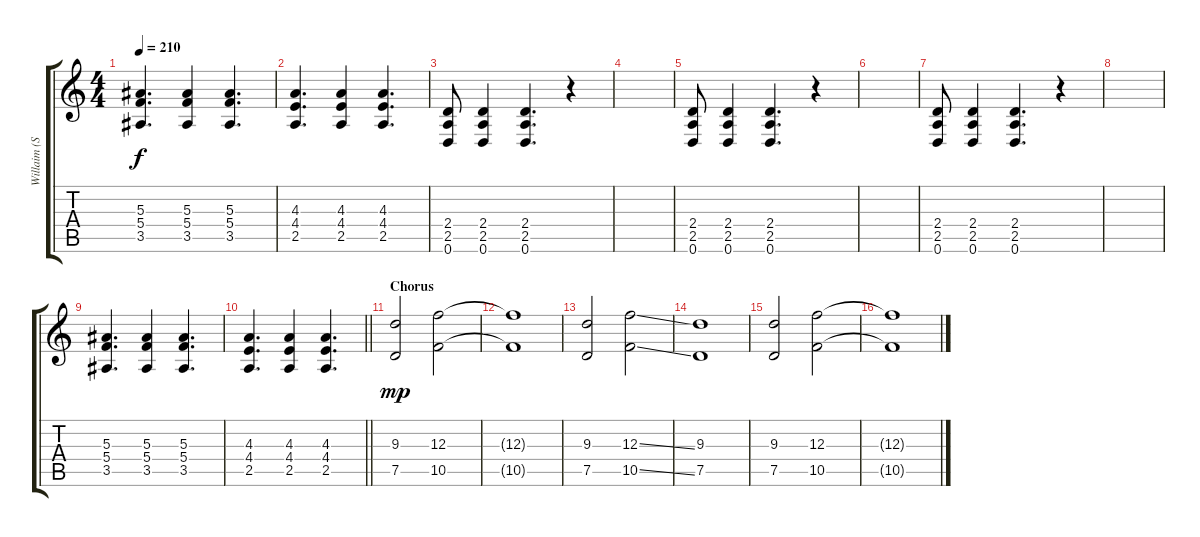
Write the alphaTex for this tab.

\track ("Willaim (Studio)" "Willaim (S") {instrument distortionguitar}
\staff {score tabs}
\tuning (D4 A3 F3 C3 G2 D2) {hide}
\ts (4 4)
\tempo 210
\clef g2
\ks c
(5.3 5.4 3.5).4{d dy f} (5.3 5.4 3.5).4 (5.3 5.4 3.5).4{d} |
(4.3 4.4 2.5).4{d} (4.3 4.4 2.5).4 (4.3 4.4 2.5).4{d} |
(2.4 2.5 0.6).8 (2.4 2.5 0.6).4 (2.4 2.5 0.6).4{d} r.4 |
|
(2.4 2.5 0.6).8 (2.4 2.5 0.6).4 (2.4 2.5 0.6).4{d} r.4 |
|
(2.4 2.5 0.6).8 (2.4 2.5 0.6).4 (2.4 2.5 0.6).4{d} r.4 |
|
(5.3 5.4 3.5).4{d} (5.3 5.4 3.5).4 (5.3 5.4 3.5).4{d} |
\barLineRight lightlight
(4.3 4.4 2.5).4{d} (4.3 4.4 2.5).4 (4.3 4.4 2.5).4{d} |
\section ("" "Chorus")
(9.3 7.5).2{dy mp} (12.3 10.5).2 |
(12.3{t} 10.5{t}).1 |
(9.3 7.5).2 (12.3{ss} 10.5{ss}).2 |
(9.3 7.5).1 |
(9.3 7.5).2 (12.3 10.5).2 |
(12.3{t} 10.5{t}).1
